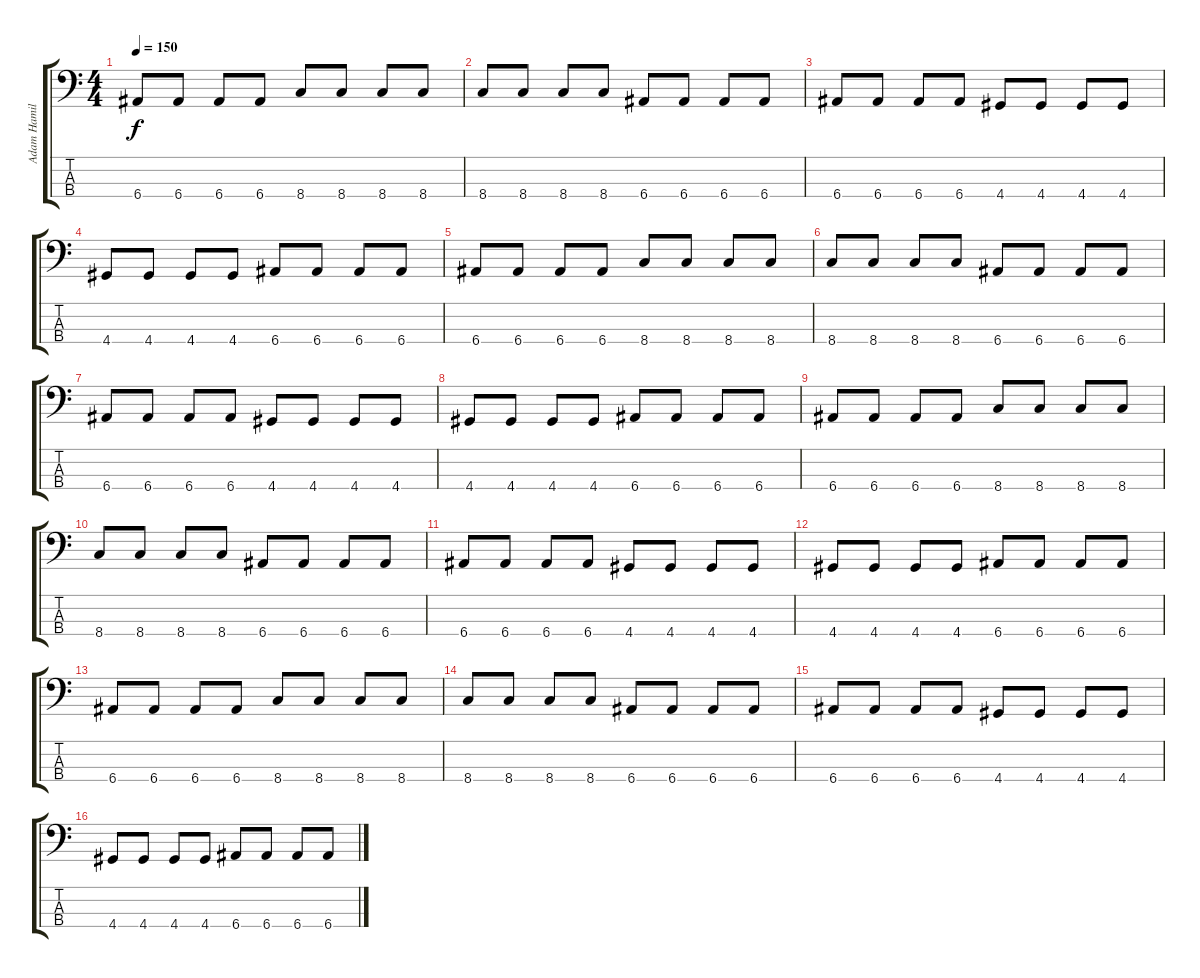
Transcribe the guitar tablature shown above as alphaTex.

\track ("Adam Hamilton-Bass" "Adam Hamil") {instrument electricbasspick}
\staff {score tabs}
\tuning (G2 D2 A1 E1) {hide}
\ts (4 4)
\tempo 150
\clef f4
\ks c
6.4.8{dy f} 6.4.8 6.4.8 6.4.8 8.4.8 8.4.8 8.4.8 8.4.8 |
8.4.8 8.4.8 8.4.8 8.4.8 6.4.8 6.4.8 6.4.8 6.4.8 |
6.4.8 6.4.8 6.4.8 6.4.8 4.4.8 4.4.8 4.4.8 4.4.8 |
4.4.8 4.4.8 4.4.8 4.4.8 6.4.8 6.4.8 6.4.8 6.4.8 |
6.4.8 6.4.8 6.4.8 6.4.8 8.4.8 8.4.8 8.4.8 8.4.8 |
8.4.8 8.4.8 8.4.8 8.4.8 6.4.8 6.4.8 6.4.8 6.4.8 |
6.4.8 6.4.8 6.4.8 6.4.8 4.4.8 4.4.8 4.4.8 4.4.8 |
4.4.8 4.4.8 4.4.8 4.4.8 6.4.8 6.4.8 6.4.8 6.4.8 |
6.4.8 6.4.8 6.4.8 6.4.8 8.4.8 8.4.8 8.4.8 8.4.8 |
8.4.8 8.4.8 8.4.8 8.4.8 6.4.8 6.4.8 6.4.8 6.4.8 |
6.4.8 6.4.8 6.4.8 6.4.8 4.4.8 4.4.8 4.4.8 4.4.8 |
4.4.8 4.4.8 4.4.8 4.4.8 6.4.8 6.4.8 6.4.8 6.4.8 |
6.4.8 6.4.8 6.4.8 6.4.8 8.4.8 8.4.8 8.4.8 8.4.8 |
8.4.8 8.4.8 8.4.8 8.4.8 6.4.8 6.4.8 6.4.8 6.4.8 |
6.4.8 6.4.8 6.4.8 6.4.8 4.4.8 4.4.8 4.4.8 4.4.8 |
4.4.8 4.4.8 4.4.8 4.4.8 6.4.8 6.4.8 6.4.8 6.4.8
